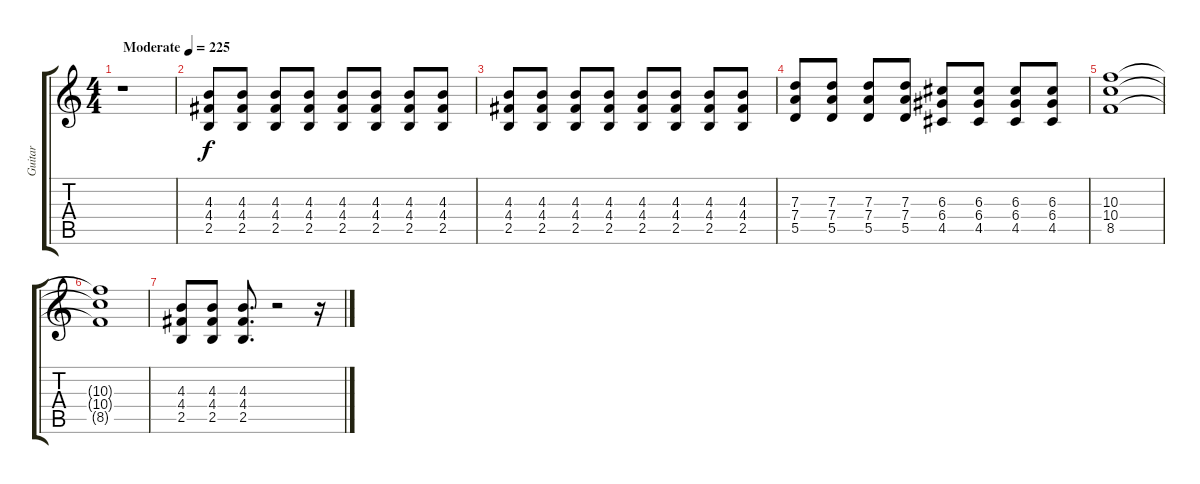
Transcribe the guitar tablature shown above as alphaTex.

\track ("Guitar" "Guitar") {instrument distortionguitar}
\staff {score tabs}
\tuning (E4 B3 G3 D3 A2 E2) {hide}
\ts (4 4)
\tempo (225 "Moderate")
\clef g2
\ks c
r.1{dy f instrument distortionguitar} |
(4.3 4.4 2.5).8 (4.3 4.4 2.5).8 (4.3 4.4 2.5).8 (4.3 4.4 2.5).8 (4.3 4.4 2.5).8 (4.3 4.4 2.5).8 (4.3 4.4 2.5).8 (4.3 4.4 2.5).8 |
(4.3 4.4 2.5).8 (4.3 4.4 2.5).8 (4.3 4.4 2.5).8 (4.3 4.4 2.5).8 (4.3 4.4 2.5).8 (4.3 4.4 2.5).8 (4.3 4.4 2.5).8 (4.3 4.4 2.5).8 |
(7.3 7.4 5.5).8 (7.3 7.4 5.5).8 (7.3 7.4 5.5).8 (7.3 7.4 5.5).8 (6.3 6.4 4.5).8 (6.3 6.4 4.5).8 (6.3 6.4 4.5).8 (6.3 6.4 4.5).8 |
(10.3 10.4 8.5).1 |
(10.3{t} 10.4{t} 8.5{t}).1 |
(4.3 4.4 2.5).8 (4.3 4.4 2.5).8 (4.3 4.4 2.5).8{d} r.2 r.16
